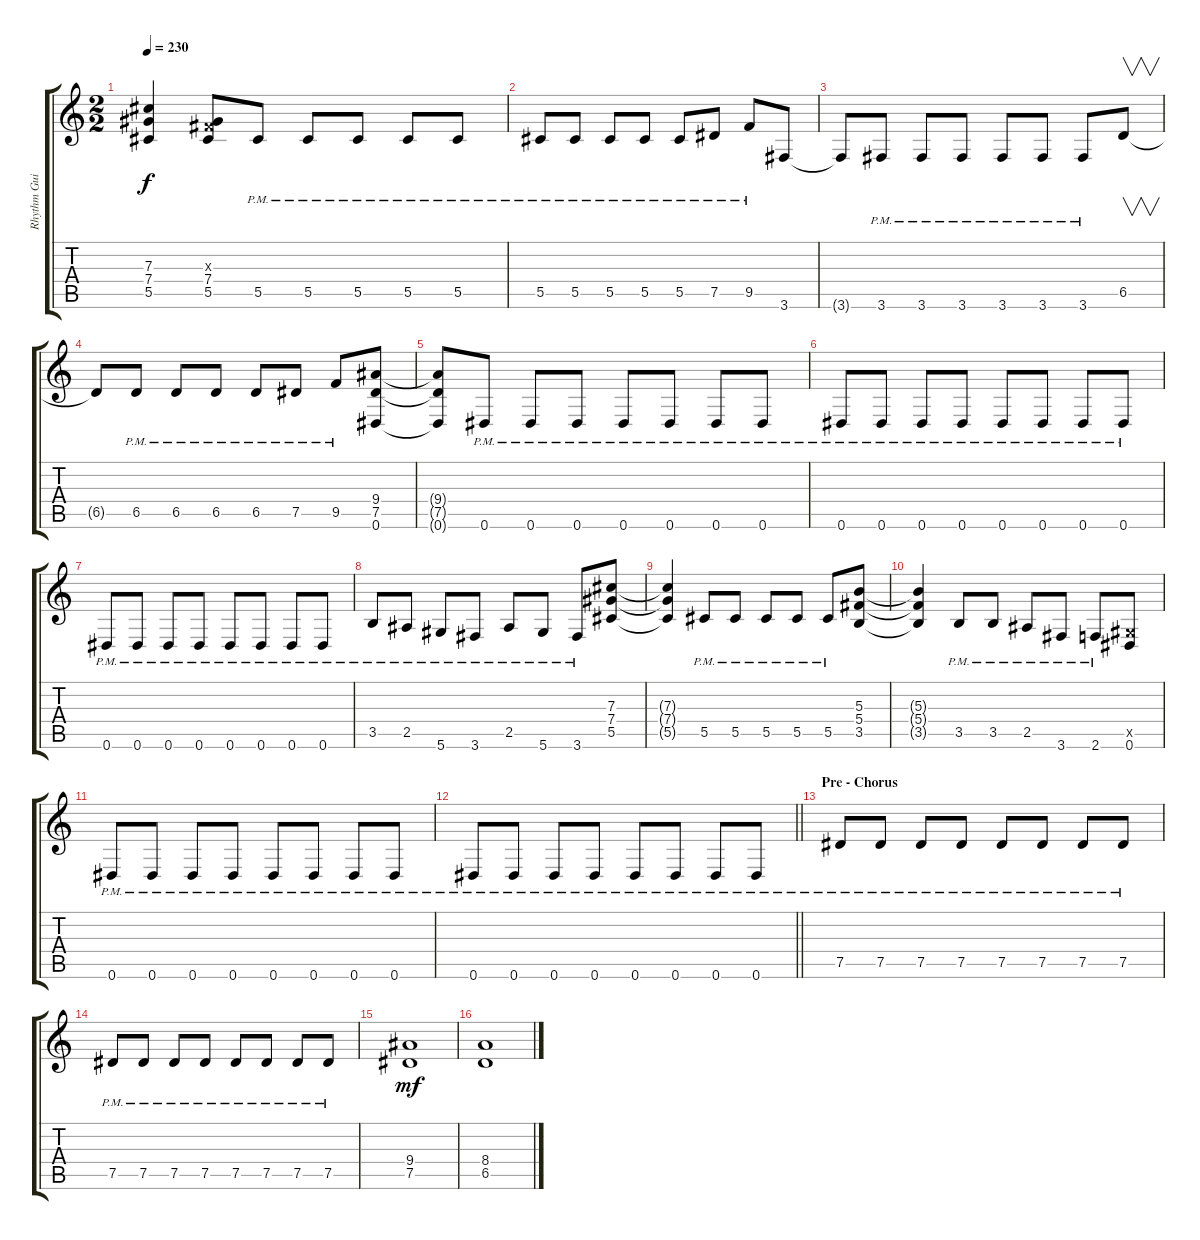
\track ("Rhythm Guitar (Malmsteen)" "Rhythm Gui") {instrument distortionguitar}
\staff {score tabs}
\tuning (Eb4 Bb3 Gb3 Db3 Ab2 Eb2) {hide}
\ts (2 2)
\tempo 230
\clef g2
\ks c
(7.3{t} 7.4{t} 5.5{t}).4{dy f} (0.3{x} 7.4 5.5).8 5.5{pm}.8 5.5{pm}.8 5.5{pm}.8 5.5{pm}.8 5.5{pm}.8 |
5.5{pm}.8 5.5{pm}.8 5.5{pm}.8 5.5{pm}.8 5.5{pm}.8 7.5{pm}.8 9.5{pm}.8 3.6.8 |
3.6{t}.8 3.6{pm}.8 3.6{pm}.8 3.6{pm}.8 3.6{pm}.8 3.6{pm}.8 3.6{pm}.8 6.5.8{v} |
6.5{t}.8 6.5{pm}.8 6.5{pm}.8 6.5{pm}.8 6.5{pm}.8 7.5{pm}.8 9.5{pm}.8 (9.4 7.5 0.6).8 |
(9.4{t} 7.5{t} 0.6{t}).8 0.6{pm}.8 0.6{pm}.8 0.6{pm}.8 0.6{pm}.8 0.6{pm}.8 0.6{pm}.8 0.6{pm}.8 |
0.6{pm}.8 0.6{pm}.8 0.6{pm}.8 0.6{pm}.8 0.6{pm}.8 0.6{pm}.8 0.6{pm}.8 0.6{pm}.8 |
0.6{pm}.8 0.6{pm}.8 0.6{pm}.8 0.6{pm}.8 0.6{pm}.8 0.6{pm}.8 0.6{pm}.8 0.6{pm}.8 |
3.5{pm}.8 2.5{pm}.8 5.6{pm}.8 3.6{pm}.8 2.5{pm}.8 5.6{pm}.8 3.6{pm}.8 (7.3 7.4 5.5).8 |
(7.3{t} 7.4{t} 5.5{t}).4 5.5{pm}.8 5.5{pm}.8 5.5{pm}.8 5.5{pm}.8 5.5{pm}.8 (5.3 5.4 3.5).8 |
(5.3{t} 5.4{t} 3.5{t}).4 3.5{pm}.8 3.5{pm}.8 2.5{pm}.8 3.6{pm}.8 2.6{pm}.8 (0.5{x} 0.6).8 |
0.6{pm}.8 0.6{pm}.8 0.6{pm}.8 0.6{pm}.8 0.6{pm}.8 0.6{pm}.8 0.6{pm}.8 0.6{pm}.8 |
\barLineRight lightlight
0.6{pm}.8 0.6{pm}.8 0.6{pm}.8 0.6{pm}.8 0.6{pm}.8 0.6{pm}.8 0.6{pm}.8 0.6{pm}.8 |
\section ("" "Pre - Chorus")
7.5{pm}.8 7.5{pm}.8 7.5{pm}.8 7.5{pm}.8 7.5{pm}.8 7.5{pm}.8 7.5{pm}.8 7.5{pm}.8 |
7.5{pm}.8 7.5{pm}.8 7.5{pm}.8 7.5{pm}.8 7.5{pm}.8 7.5{pm}.8 7.5{pm}.8 7.5{pm}.8 |
(9.4 7.5).1{dy mf} |
(8.4 6.5).1
